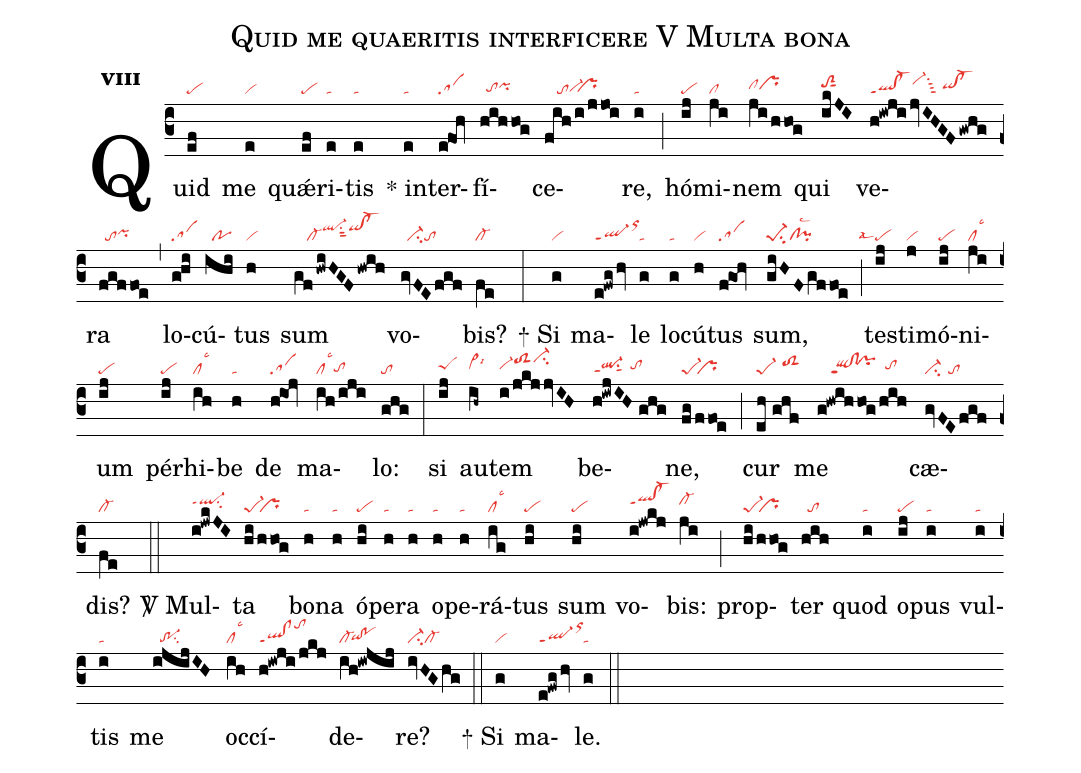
name:Quid me quaeritis interficere V Multa bona;
office-part:re;
mode:8;
nabc-lines:1;
%%
initial-style: 1;
name: Quid me quaeritis;
mode: 7;
office-part: Responsorium;
annotation: Resp.;
annotation: vii;
nabc-lines:1;
%%
(c3) Quid(ef|pe) me(e|vi) quǽ(ef|pe)ri(e|ta)tis(e|ta) <sp>*</sp> in(e|ta)ter(e!foh|sa)fí(hihhog|//tohgpihh)ce(fih/i/jjoi|////tovi-hg``prhg)re,(i|ta) (;) hó(ij|pe)mi(ji|cl)nem(ji/hhog|clhhprhh) qui(ikJI|toS2hisut1) ve(h!iwji/jvIHGF/gwhg|ql!cl-ppt1vi-hjsu1sut3/qihh!cl-hh)ra(fgffoe|//topihh) (,) lo(g!hi|sa)cú(ihi|//po)tus(h|vi) sum(gf/hwiHGF/hwih|////cl-ql-hjsu1sut2qihj!cl-hj) vo(gvFE/fgf|//ci-to)bis?(fe|cl-) (:)
<sp>+</sp> Si(g|vi) ma(e!fwg/hv|ql-ppt1orhl)le(g|ta) lo(g|ta)cú(h|vi)tus(f!goh|sa) sum,(giHFgffoe|pe-1su2cl!pilsc2) (;) tes(ij|`````pelsal4)ti(j|vi)mó(ij|pe)ni(ji|cllsc3)um(ij|pe) pér(ij|pe)hi(ih|cllsc3)be(h|ta) de(h!ioj|sa) ma(ih/iji|cllsc3tohg)lo:(ghg|to) (:) si(ij|peShh) au(ih~|vi>hhlsi6)tem(i/jkjjvIH|vi-hhtoS2hjci-hk) be(h!iwjIH//ghg|ql-hhppt1su1sut1//tohh)ne,(fg/ffoe|pe-1``pr) (;) cur(eh//ghf|pe-1/toS2hi) me(g!hwihhog|////ql!cl!pippt1|hih|//tohh) cæ(gvFEfgf|ci-//to)dis?(fe|cl-) (::)

<sp>V/</sp> Mul(i!jwkJI|ql-hippt1su2)ta(hi/hhog|pe-1``pr) bo(h|ta)na(h|ta) ó(hi|pe)pe(h|ta)ra(h|ta) o(h|ta)pe(h|ta)rá(ig|cllsc3)tus(hi|pe) sum(hi|pe) vo(i!jwkj|qlhi!cl-hippt1)bis:(ji|cl-hi) (;) prop(hi/hhog|pe-1``pr)ter(hih|//to) quod(i|ta) o(ij|pe)pus(i|ta) vul(i|ta)tis(i|ta) me(ijijIH|//tr-1su2) oc(ih|cllsc3)cí(h!iwji/jkj|ql!clppt1tohl)de(ih!iwjij|cl-`qihg!pohg)re?(ivHGhg|ci-cl-) (::)
<sp>+</sp> Si(g|vi) ma(e!fwg/hv|ql-ppt1orhl)le.(g|ta) (::)
